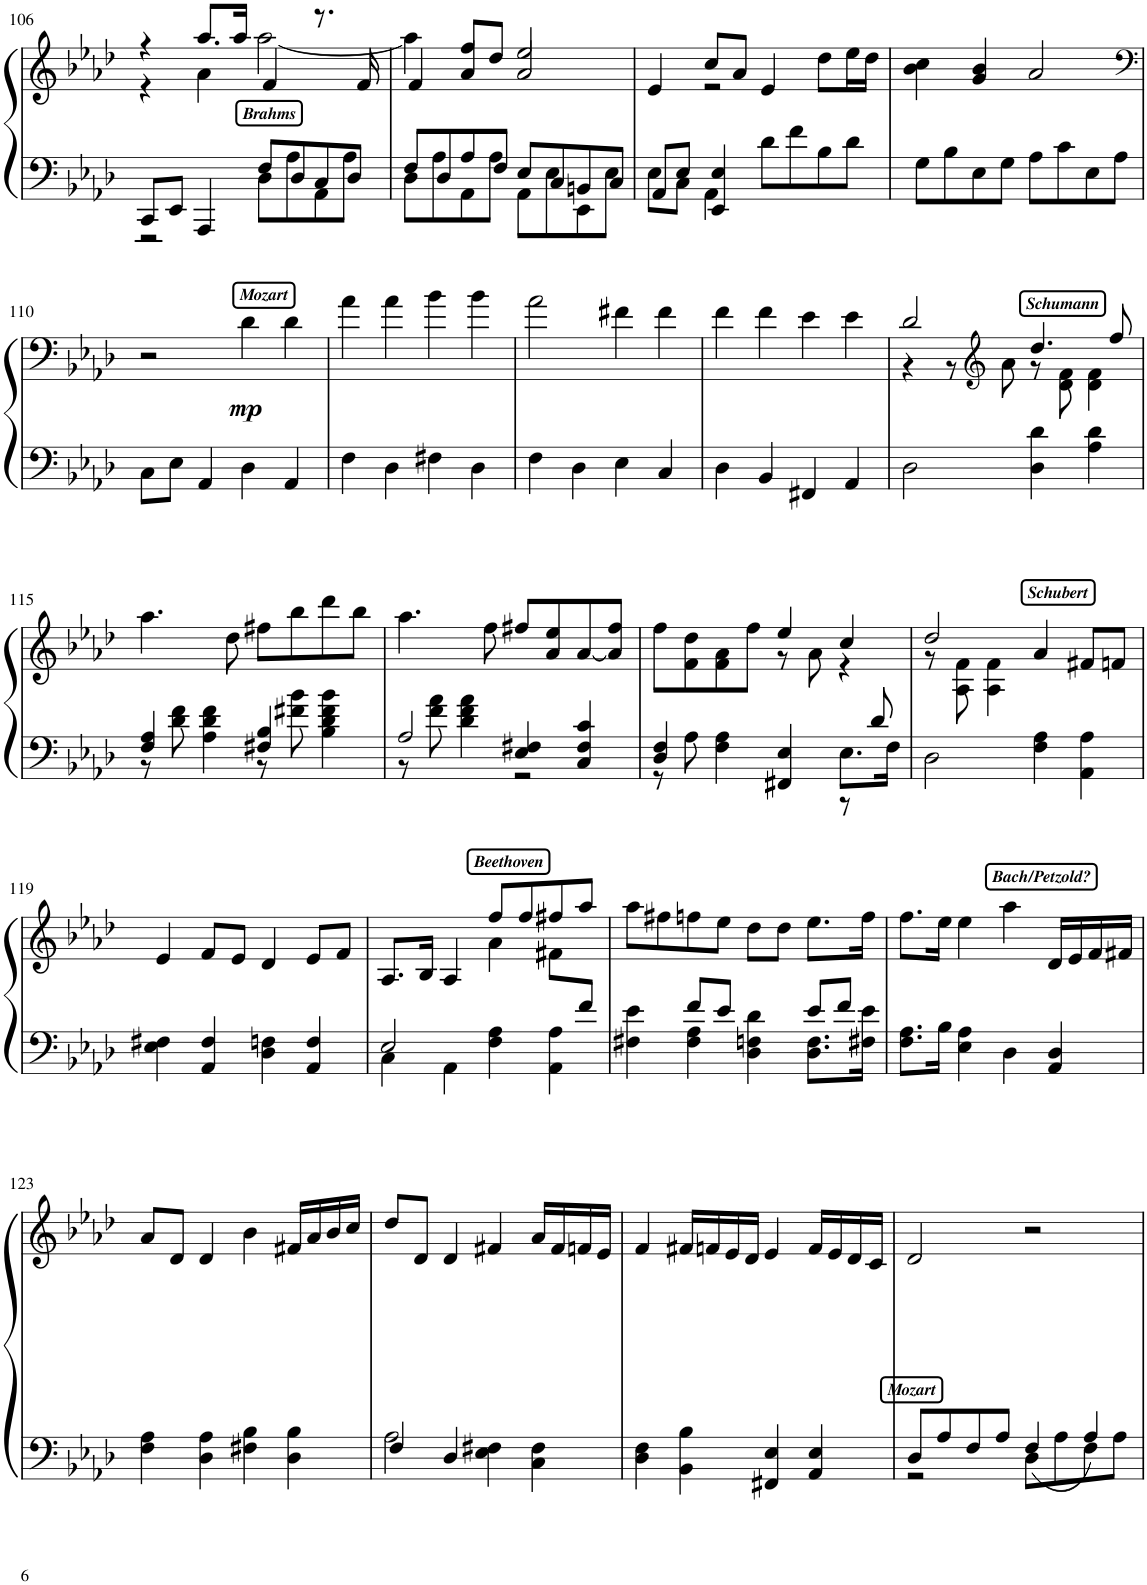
**kern	**kern	**dynam
*part1	*part1	*part1
*staff2	*staff1	*staff1/2
*I"Piano	*	*
*I'Pno.	*	*
!!LO:PB:g=z
*clefF4	*clefG2	*
*k[b-e-a-d-]	*k[b-e-a-d-]	*
*M4/4	*M4/4	*
!!LO:REH:place=s1:b:Bi:cj:fs=8:t=Brahms:qo=2
=106	=106	=106
*^	*^	*
8CC/L	2r	4r	4r	.
8EE-/J	.	.	.	.
4AAA-/	.	4a-\	8.aa-/L	.
.	.	.	16aa-/Jk	.
8F/L	8D-\L	4f/	[2aa-\	.
8D-/	8A-\	.	.	.
8C/	8AA-\	8.r	.	.
8D-/J	8A-\J	.	.	.
.	.	16f/	.	.
=107	=107	=107	=107	=107
8F/L	8D-\L	4f/	4aa-\]	.
8D-/	8A-\	.	.	.
8A-/	8AA-\	4a-/	8ff/L	.
8F/J	8A-\J	.	8dd-/J	.
8E-/L	8AA-\L	2a-/	2ee-/	.
8C/	8E-\	.	.	.
8BBn/	8EE-\	.	.	.
8C/J	8E-\J	.	.	.
=108	=108	=108	=108	=108
8AA-/L	8E-\L	4e-/	4ryy	.
8E-/J	8C\J	.	.	.
4EE-/ 4E-/	4AA-\	8cc/L	2r	.
.	.	8a-/J	.	.
8d-\L	2ryy	4e-/	.	.
8f\	.	.	.	.
8B-\	.	8dd-\L	4ryy	.
8d-\J	.	16ee-\L	.	.
.	.	16dd-\JJ	.	.
*v	*v	*	*	*
*	*v	*v	*
=109	=109	=109
8G\L	4b-\ 4cc\	.
8B-\	.	.
8E-\	4g/ 4b-/	.
8G\J	.	.
8A-\L	2a-/	.
8c\	.	.
8E-\	.	.
8A-\J	.	.
!!LO:LB:g=z
!!LO:REH:place=s1:a:Bi:cj:fs=8:t=Mozart:qo=2
=110	=110	=110
*	*clefF4	*
8C\L	2r	.
8E-\J	.	.
4AA-/	.	.
!	!	!LO:DY:b
4D-\	4d-\	mp
4AA-/	4d-\	.
=111	=111	=111
4F\	4a-\	.
4D-\	4a-\	.
4F#X\	4b-\	.
4D-\	4b-\	.
=112	=112	=112
4F\	2a-\	.
4D-\	.	.
4E-\	4f#X\	.
4C/	4f#\	.
=113	=113	=113
4D-\	4f\	.
4BB-/	4f\	.
4FF#X/	4e-\	.
4AA-/	4e-\	.
!!LO:REH:place=s1:a:Bi:cj:fs=8:t=Schumann:qo=2
=114	=114	=114
*	*^	*
2D-\	2d-/	4r	.
.	.	8r	.
*	*clefG2	*	*
.	.	8a-\	.
4D-\ 4d-\	4.dd-/	8r	.
.	.	8d-\ 8f\	.
4A-\ 4d-\	.	4d-\ 4f\	.
.	8ff/	.	.
*	*v	*v	*
!!LO:LB:g=z
=115	=115	=115
*^	*	*
4F/ 4A-/	8r	4.aa-\	.
.	8d-\ 8f\	.	.
4A-\ 4d-\ 4f\	4ryy	.	.
.	.	8dd-\	.
4F#X/ 4B-/	8r	8ff#X\L	.
.	8f#X\ 8b-\	8bb-\	.
4B-\ 4d-\ 4f#\ 4b-\	4ryy	8ddd-\	.
.	.	8bb-\J	.
=116	=116	=116	=116
2A-/	8r	4.aa-\	.
.	8f\ 8a-\	.	.
.	4d-\ 4f\ 4a-\	.	.
.	.	8ff\	.
4E-/ 4F#X/	2r	8ff#X/L	.
.	.	8a-/ 8ee-/	.
4C/ 4F#/ 4c/	.	[8a-/	.
.	.	8a-/] 8ff#/J	.
=117	=117	=117	=117
*	*	*^	*
4D-/ 4F/	8r	8ff\L	2ryy	.
.	8A-\	8f\ 8dd-\	.	.
4F\ 4A-\	2ryy	8f\ 8a-\	.	.
.	.	8ff\J	.	.
4FF#X/ 4E-/	.	4ee-/	8r	.
.	.	.	8a-\	.
8.E-\L	8r	4cc/	4r	.
.	8d-/	.	.	.
16F\Jk	.	.	.	.
*v	*v	*	*	*
!!LO:REH:place=s1:a:Bi:cj:fs=8:t=Schubert:qo=2	!!
=118	=118	=118	=118
2D-\	2dd-/	8r	.
.	.	8A-\ 8f\	.
.	.	4A-\ 4f\	.
4F\ 4A-\	4a-/	2ryy	.
4AA-\ 4A-\	8f#X/L	.	.
.	8fn/J	.	.
*	*v	*v	*
!!LO:LB:g=z
=119	=119	=119
4E-\ 4F#X\	4e-/	.
4AA-/ 4F#/	8f/L	.
.	8e-/J	.
4D-\ 4Fn\	4d-/	.
4AA-/ 4F/	8e-/L	.
.	8f/J	.
!!LO:REH:place=s1:a:Bi:cj:fs=8:t=Beethoven:qo=2
=120	=120	=120
*^	*^	*
*	*^	*	*	*
2..ryy	2E-/	4C\	8.A-/L	2ryy	.
.	.	.	16B-/Jk	.	.
.	.	4AA-\	4A-/	.	.
.	4F\ 4A-\	2ryy	8ff/L	4a-\	.
.	.	.	8ff/	.	.
.	4AA-\ 4A-\	.	8ff#X/	8f#X\L	.
8f/J	.	.	8aa-/J	8ryy	.
*	*v	*v	*	*	*
*	*	*v	*v	*
=121	=121	=121	=121
4F#X\ 4e-\	4ryy	8aa-\L	.
.	.	8ff#X\	.
4F#\ 4A-\	8f/L	8ffn\	.
.	8e-/J	8ee-\J	.
4D-\ 4Fn\ 4d-\	4ryy	8dd-\L	.
.	.	8dd-\J	.
8.D-\ 8.F\L	8e-/L	8.ee-\L	.
.	8f/J	.	.
16F#X\ 16e-\Jk	.	16ff\Jk	.
*v	*v	*	*
!!LO:REH:place=s1:a:Bi:cj:fs=8:t=Bach/Petzold?:qo=2
=122	=122	=122
8.F\ 8.A-\L	8.ff\L	.
16B-\Jk	16ee-\Jk	.
4E-\ 4A-\	4ee-\	.
4D-\	4aa-\	.
4AA-/ 4D-/	16d-/LL	.
.	16e-/	.
.	16f/	.
.	16f#X/JJ	.
!!LO:LB:g=z
=123	=123	=123
4F\ 4A-\	8a-/L	.
.	8d-/J	.
4D-\ 4A-\	4d-/	.
4F#X\ 4B-\	4b-\	.
4D-\ 4B-\	16f#X/LL	.
.	16a-/	.
.	16b-/	.
.	16cc/JJ	.
=124	=124	=124
*^	*	*
4F/	2A-\	8dd-/L	.
.	.	8d-/J	.
4D-/	.	4d-/	.
4E-\ 4F#X\	2ryy	4f#X/	.
4C\ 4F#\	.	16a-/LL	.
.	.	16f#/	.
.	.	16fn/	.
.	.	16e-/JJ	.
*v	*v	*	*
=125	=125	=125
4D-\ 4F\	4f/	.
4BB-\ 4B-\	16f#X/LL	.
.	16fn/	.
.	16e-/	.
.	16d-/JJ	.
4FF#X/ 4E-/	4e-/	.
4AA-/ 4E-/	16f/LL	.
.	16e-/	.
.	16d-/	.
.	16c/JJ	.
!!LO:REH:place=s1:b:Bi:cj:fs=8:t=Mozart
=126	=126	=126
*^	*	*
8D-/L	2r	2d-/	.
8A-/	.	.	.
8F/	.	.	.
8A-/J	.	.	.
8D-\L	4F/	2r	.
8A-\	.	.	.
8F\	4A-/	.	.
8A-\J	.	.	.
*v	*v	*	*
=	=	=
*-	*-	*-
